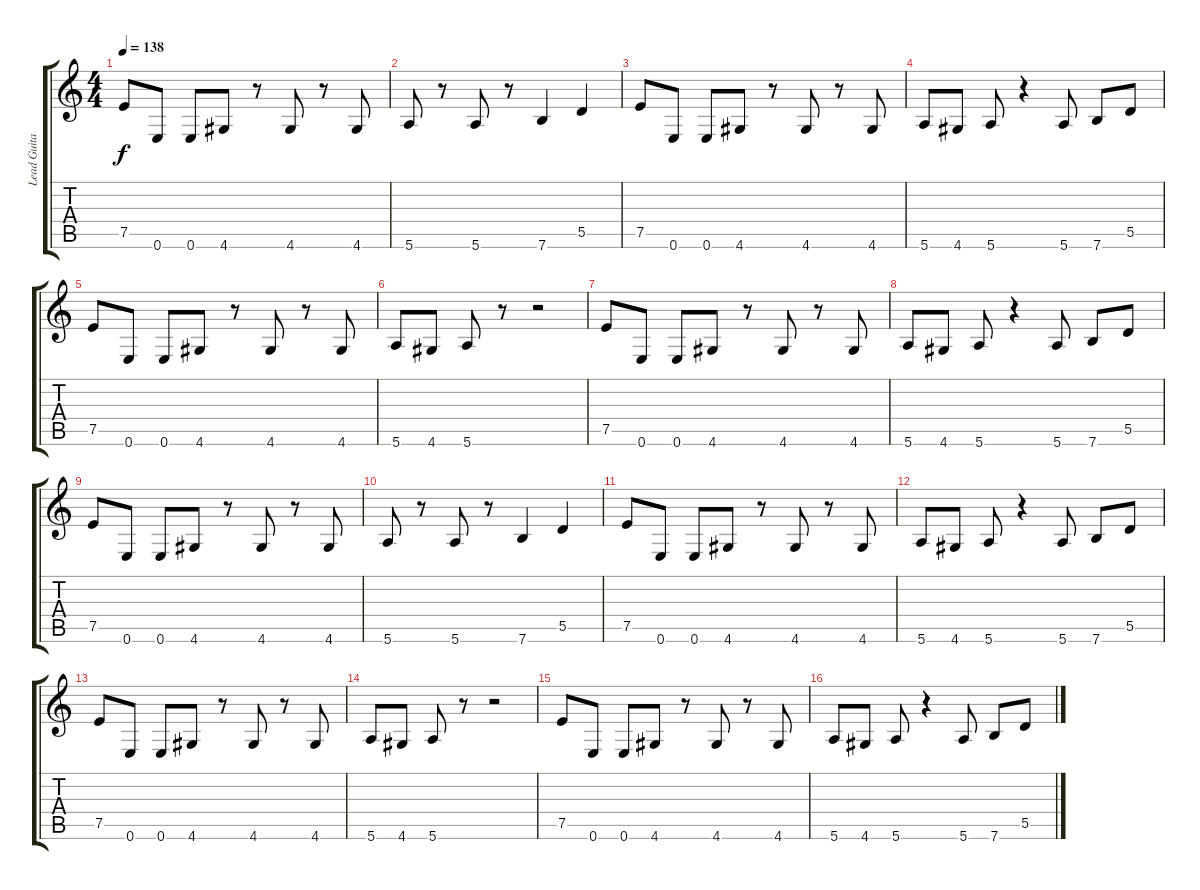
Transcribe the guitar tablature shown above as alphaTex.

\track ("Lead Guitar" "Lead Guita") {instrument distortionguitar}
\staff {score tabs}
\tuning (E4 B3 G3 D3 A2 E2) {hide}
\ts (4 4)
\tempo 138
\clef g2
\ks c
7.5.8{dy f} 0.6.8 0.6.8 4.6.8 r.8 4.6.8 r.8 4.6.8 |
5.6.8 r.8 5.6.8 r.8 7.6.4 5.5.4 |
7.5.8 0.6.8 0.6.8 4.6.8 r.8 4.6.8 r.8 4.6.8 |
5.6.8 4.6.8 5.6.8 r.4 5.6.8 7.6.8 5.5.8 |
7.5.8 0.6.8 0.6.8 4.6.8 r.8 4.6.8 r.8 4.6.8 |
5.6.8 4.6.8 5.6.8 r.8 r.2 |
7.5.8 0.6.8 0.6.8 4.6.8 r.8 4.6.8 r.8 4.6.8 |
5.6.8 4.6.8 5.6.8 r.4 5.6.8 7.6.8 5.5.8 |
7.5.8 0.6.8 0.6.8 4.6.8 r.8 4.6.8 r.8 4.6.8 |
5.6.8 r.8 5.6.8 r.8 7.6.4 5.5.4 |
7.5.8 0.6.8 0.6.8 4.6.8 r.8 4.6.8 r.8 4.6.8 |
5.6.8 4.6.8 5.6.8 r.4 5.6.8 7.6.8 5.5.8 |
7.5.8 0.6.8 0.6.8 4.6.8 r.8 4.6.8 r.8 4.6.8 |
5.6.8 4.6.8 5.6.8 r.8 r.2 |
7.5.8 0.6.8 0.6.8 4.6.8 r.8 4.6.8 r.8 4.6.8 |
5.6.8 4.6.8 5.6.8 r.4 5.6.8 7.6.8 5.5.8
